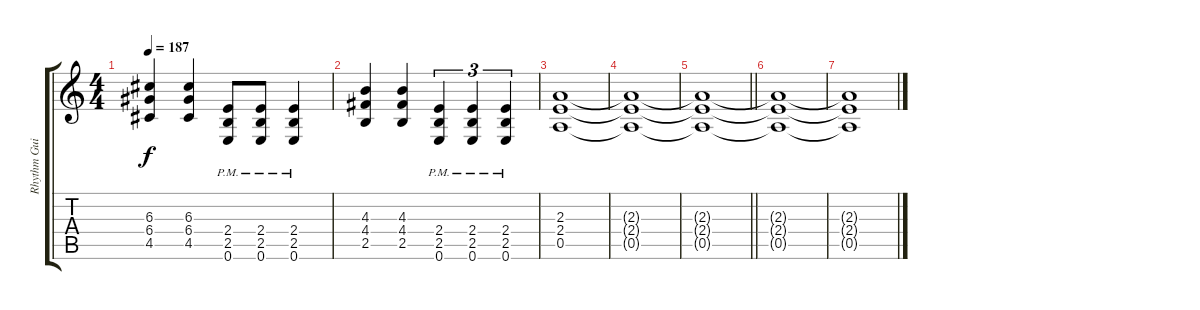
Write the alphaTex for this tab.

\track ("Rhythm Guitar" "Rhythm Gui") {instrument distortionguitar}
\staff {score tabs}
\tuning (E4 B3 G3 D3 A2 E2) {hide}
\ts (4 4)
\tempo 187
\clef g2
\ks c
(6.3 6.4 4.5).4{dy f} (6.3 6.4 4.5).4 (2.4{pm} 2.5{pm} 0.6{pm}).8 (2.4{pm} 2.5{pm} 0.6{pm}).8 (2.4{pm} 2.5{pm} 0.6{pm}).4 |
(4.3 4.4 2.5).4 (4.3 4.4 2.5).4 (2.4{pm} 2.5{pm} 0.6{pm}).4{tu (3 2)} (2.4{pm} 2.5{pm} 0.6{pm}).4{tu (3 2)} (2.4{pm} 2.5{pm} 0.6{pm}).4{tu (3 2)} |
(2.3 2.4 0.5).1 |
(2.3{t} 2.4{t} 0.5{t}).1 |
\barLineRight lightlight
(2.3{t} 2.4{t} 0.5{t}).1 |
(2.3{t} 2.4{t} 0.5{t}).1 |
(2.3{t} 2.4{t} 0.5{t}).1
